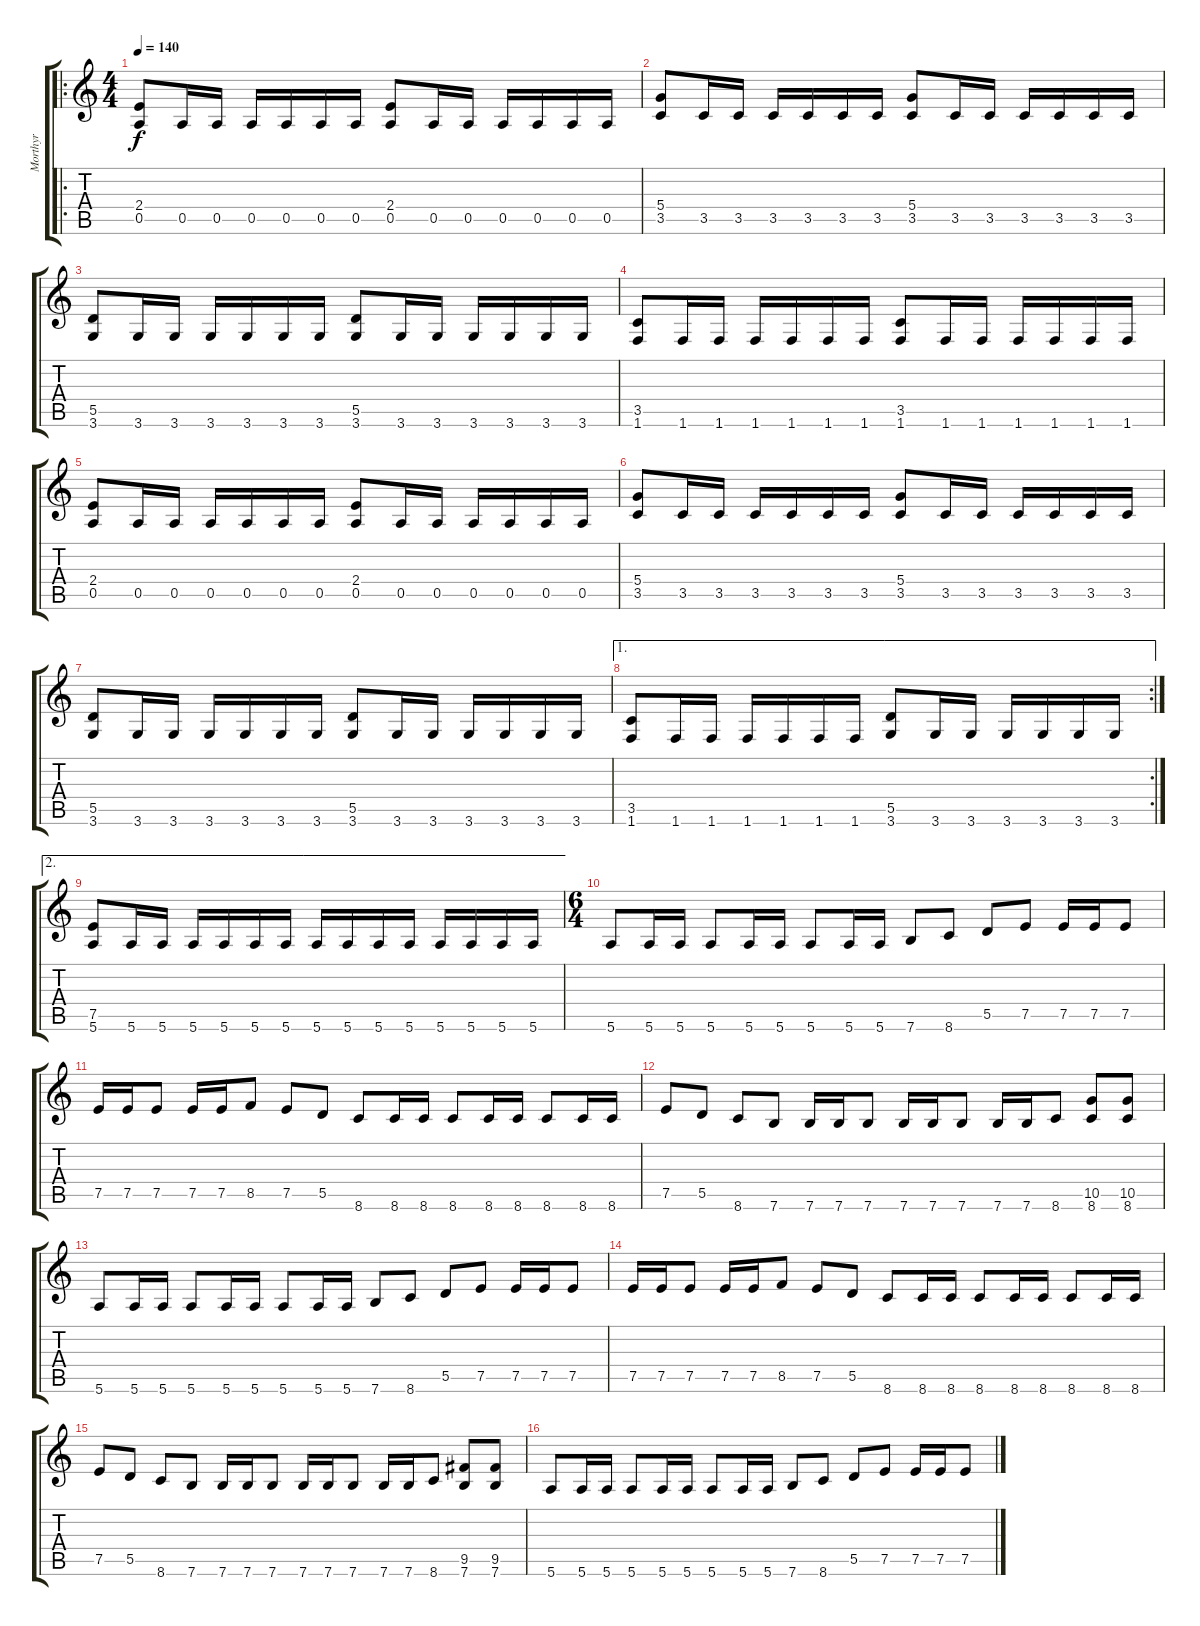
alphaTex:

\track ("Morthyr" "Morthyr") {instrument distortionguitar}
\staff {score tabs}
\tuning (E4 B3 G3 D3 A2 E2) {hide}
\ro
\ts (4 4)
\tempo 140
\clef g2
\ks c
(2.4 0.5).8{dy f} 0.5.16 0.5.16 0.5.16 0.5.16 0.5.16 0.5.16 (2.4 0.5).8 0.5.16 0.5.16 0.5.16 0.5.16 0.5.16 0.5.16 |
(5.4 3.5).8 3.5.16 3.5.16 3.5.16 3.5.16 3.5.16 3.5.16 (5.4 3.5).8 3.5.16 3.5.16 3.5.16 3.5.16 3.5.16 3.5.16 |
(5.5 3.6).8 3.6.16 3.6.16 3.6.16 3.6.16 3.6.16 3.6.16 (5.5 3.6).8 3.6.16 3.6.16 3.6.16 3.6.16 3.6.16 3.6.16 |
(3.5 1.6).8 1.6.16 1.6.16 1.6.16 1.6.16 1.6.16 1.6.16 (3.5 1.6).8 1.6.16 1.6.16 1.6.16 1.6.16 1.6.16 1.6.16 |
(2.4 0.5).8 0.5.16 0.5.16 0.5.16 0.5.16 0.5.16 0.5.16 (2.4 0.5).8 0.5.16 0.5.16 0.5.16 0.5.16 0.5.16 0.5.16 |
(5.4 3.5).8 3.5.16 3.5.16 3.5.16 3.5.16 3.5.16 3.5.16 (5.4 3.5).8 3.5.16 3.5.16 3.5.16 3.5.16 3.5.16 3.5.16 |
(5.5 3.6).8 3.6.16 3.6.16 3.6.16 3.6.16 3.6.16 3.6.16 (5.5 3.6).8 3.6.16 3.6.16 3.6.16 3.6.16 3.6.16 3.6.16 |
\ae 1
\rc 2
(3.5 1.6).8 1.6.16 1.6.16 1.6.16 1.6.16 1.6.16 1.6.16 (5.5 3.6).8 3.6.16 3.6.16 3.6.16 3.6.16 3.6.16 3.6.16 |
\ae 2
(7.5 5.6).8 5.6.16 5.6.16 5.6.16 5.6.16 5.6.16 5.6.16 5.6.16 5.6.16 5.6.16 5.6.16 5.6.16 5.6.16 5.6.16 5.6.16 |
\ts (6 4)
5.6.8 5.6.16 5.6.16 5.6.8 5.6.16 5.6.16 5.6.8 5.6.16 5.6.16 7.6.8 8.6.8 5.5.8 7.5.8 7.5.16 7.5.16 7.5.8 |
7.5.16 7.5.16 7.5.8 7.5.16 7.5.16 8.5.8 7.5.8 5.5.8 8.6.8 8.6.16 8.6.16 8.6.8 8.6.16 8.6.16 8.6.8 8.6.16 8.6.16 |
7.5.8 5.5.8 8.6.8 7.6.8 7.6.16 7.6.16 7.6.8 7.6.16 7.6.16 7.6.8 7.6.16 7.6.16 8.6.8 (10.5 8.6).8 (10.5 8.6).8 |
5.6.8 5.6.16 5.6.16 5.6.8 5.6.16 5.6.16 5.6.8 5.6.16 5.6.16 7.6.8 8.6.8 5.5.8 7.5.8 7.5.16 7.5.16 7.5.8 |
7.5.16 7.5.16 7.5.8 7.5.16 7.5.16 8.5.8 7.5.8 5.5.8 8.6.8 8.6.16 8.6.16 8.6.8 8.6.16 8.6.16 8.6.8 8.6.16 8.6.16 |
7.5.8 5.5.8 8.6.8 7.6.8 7.6.16 7.6.16 7.6.8 7.6.16 7.6.16 7.6.8 7.6.16 7.6.16 8.6.8 (9.5 7.6).8 (9.5 7.6).8 |
5.6.8 5.6.16 5.6.16 5.6.8 5.6.16 5.6.16 5.6.8 5.6.16 5.6.16 7.6.8 8.6.8 5.5.8 7.5.8 7.5.16 7.5.16 7.5.8
